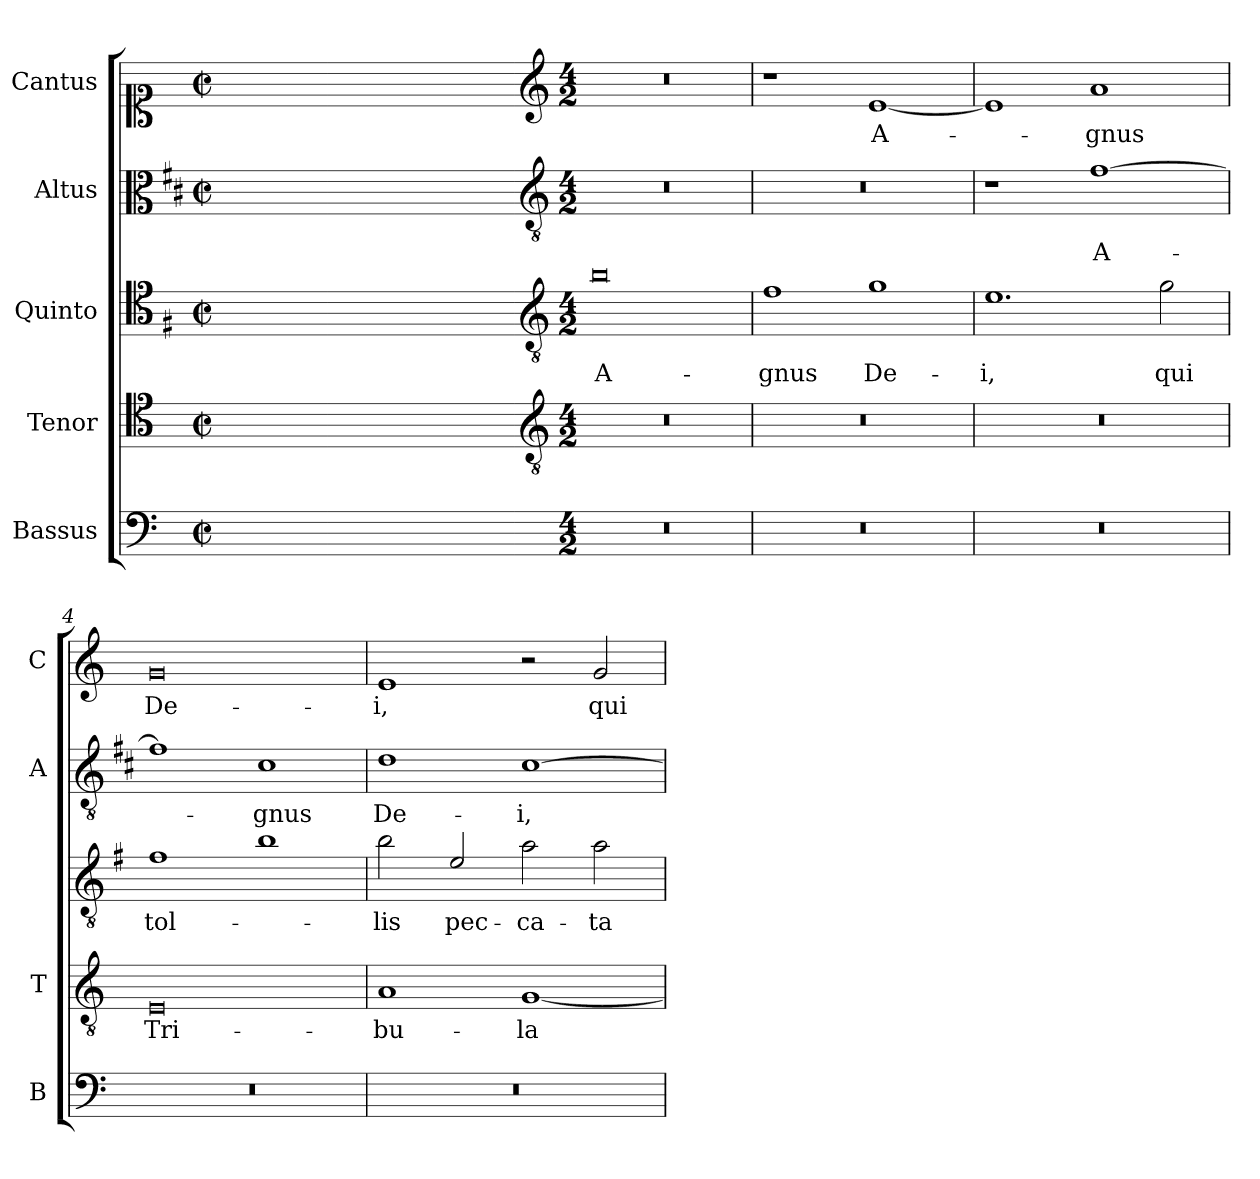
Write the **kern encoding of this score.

**kern	**kern	**text	**kern	**text	**kern	**text	**kern	**text
*part5	*part4	*part4	*part3	*part3	*part2	*part2	*part1	*part1
*staff5	*staff4	*staff4	*staff3	*staff3	*staff2	*staff2	*staff1	*staff1
*I"Bassus	*I"Tenor	*	*I"Quinto	*	*I"Altus	*	*I"Cantus	*
*I'B	*I'T	*	*	*	*I'A	*	*I'C	*
*clefF4	*clefC4	*	*clefC4	*	*clefC3	*	*clefC1	*
*	*	*	*ITrd4c7	*	*ITrd1c2	*	*	*
*k[]	*k[]	*	*k[]	*	*k[]	*	*k[]	*
*C:	*C:	*	*C:	*	*C:	*	*C:	*
*M2/2	*M2/2	*	*M2/2	*	*M2/2	*	*M2/2	*
*met(c|)	*met(c|)	*	*met(c|)	*	*met(c|)	*	*met(c|)	*
=	=	=	=	=	=	=	=	=
1ryy	1ryy	.	1ryy	.	1ryy	.	1ryy	.
=1X-	=1X-	=1X-	=1X-	=1X-	=1X-	=1X-	=1X-	=1X-
4ryy	4ryy	.	4ryy	.	4ryy	.	4ryy	.
4ryy	4ryy	.	4ryy	.	4ryy	.	4ryy	.
4ryy	4ryy	.	4ryy	.	4ryy	.	4ryy	.
4ryy	4ryy	.	4ryy	.	4ryy	.	4ryy	.
=1-	=1-	=1-	=1-	=1-	=1-	=1-	=1-	=1-
*	*clefGv2	*	*clefGv2	*	*clefGv2	*	*clefG2	*
*M4/2	*M4/2	*	*M4/2	*	*M4/2	*	*M4/2	*
!	!	!	!	!LO:LY:b	!	!	!	!
0r	0r	.	0e	A-	0r	.	0r	.
=2	=2	=2	=2	=2	=2	=2	=2	=2
!	!	!	!	!LO:LY:b	!	!	!	!
0r	0r	.	1B	-gnus	0r	.	1r	.
!	!	!	!	!LO:LY:b	!	!	!	!LO:LY:b
.	.	.	1c	De-	.	.	[1e	A-
=3	=3	=3	=3	=3	=3	=3	=3	=3
!	!	!	!	!LO:LY:b	!	!	!	!
0r	0r	.	1.A	-i,	1r	.	1e]	.
!	!	!	!	!	!	!LO:LY:b	!	!LO:LY:b
.	.	.	.	.	[1e	A-	1a	-gnus
!	!	!	!	!LO:LY:b	!	!	!	!
.	.	.	2c\	qui	.	.	.	.
=4	=4	=4	=4	=4	=4	=4	=4	=4
!	!	!LO:LY:b	!	!LO:LY:b	!	!	!	!LO:LY:b
0r	0E	Tri-	1B	tol-	1e]	.	0g	De-
!	!	!	!	!	!	!LO:LY:b	!	!
.	.	.	1e	.	1B	-gnus	.	.
=5	=5	=5	=5	=5	=5	=5	=5	=5
!	!	!LO:LY:b	!	!LO:LY:b	!	!LO:LY:b	!	!LO:LY:b
0r	1A	-bu-	2e\	-lis	1c	De-	1e	-i,
!	!	!	!	!LO:LY:b	!	!	!	!
.	.	.	2A/	pec-	.	.	.	.
!	!	!LO:LY:b	!	!LO:LY:b	!	!LO:LY:b	!	!
.	[1G	-la-	2d\	-ca-	[1B	-i,	2r	.
!	!	!	!	!LO:LY:b	!	!	!	!LO:LY:b
.	.	.	2d\	-ta	.	.	2g/	qui
=	=	=	=	=	=	=	=	=
*-	*-	*-	*-	*-	*-	*-	*-	*-
